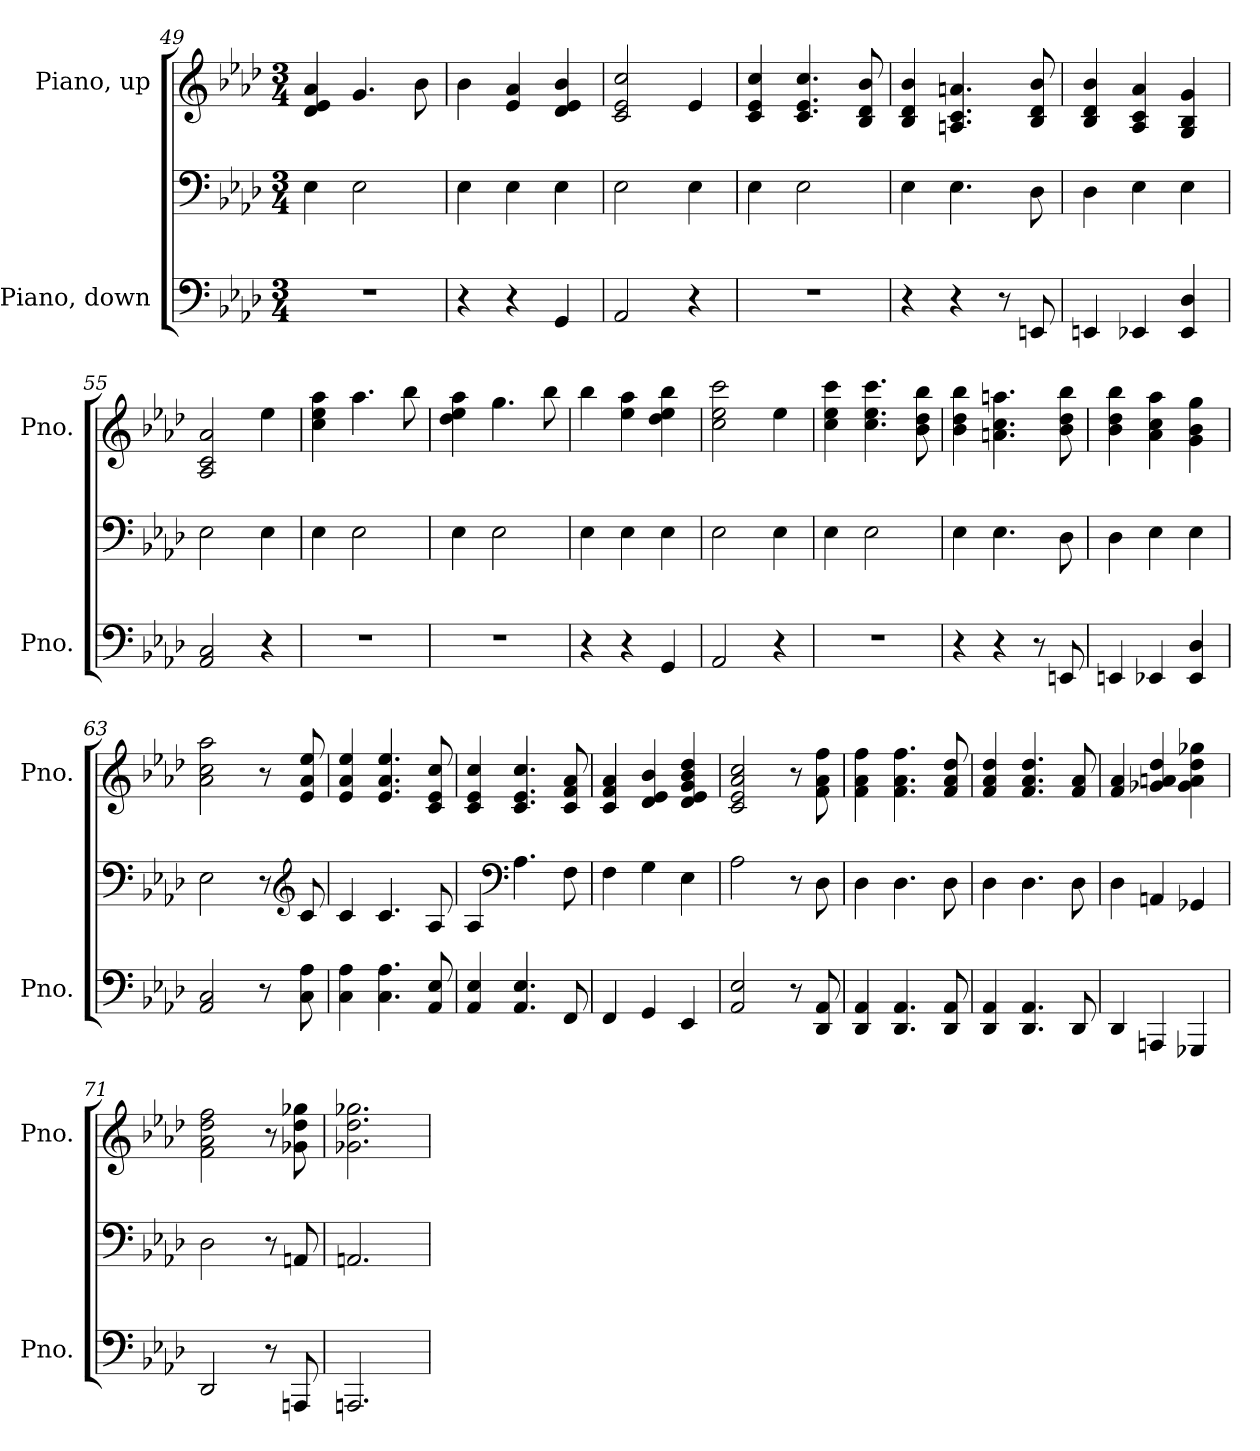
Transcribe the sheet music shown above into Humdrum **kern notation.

**kern	**kern	**kern
*part2	*part2	*part1
*staff3	*staff2	*staff1
*I"Piano, down	*	*I"Piano, up
*I'Pno.	*	*I'Pno.
*clefF4	*clefF4	*clefG2
*k[b-e-a-d-]	*k[b-e-a-d-]	*k[b-e-a-d-]
*M3/4	*M3/4	*M3/4
=49	=49	=49
2.r	4E-\	4d-/ 4e-/ 4a-/
.	2E-\	4.g/
.	.	8b-\
=50	=50	=50
4r	4E-\	4b-\
4r	4E-\	4e-/ 4a-/
4GG/	4E-\	4d-/ 4e-/ 4b-/
!!LO:LB:g=z
=51	=51	=51
2AA-/	2E-\	2c/ 2e-/ 2cc/
4r	4E-\	4e-/
=52	=52	=52
2.r	4E-\	4c/ 4e-/ 4cc/
.	2E-\	4.c/ 4.e-/ 4.cc/
.	.	8B-/ 8d-/ 8b-/
=53	=53	=53
4r	4E-\	4B-/ 4d-/ 4b-/
4r	4.E-\	4.An/ 4.c/ 4.an/
8r	.	.
8EEn/	8D-\	8B-/ 8d-/ 8b-/
=54	=54	=54
4EEn/	4D-\	4B-/ 4d-/ 4b-/
4EE-X/	4E-\	4A-/ 4c/ 4a-/
4EE-/ 4D-/	4E-\	4G/ 4B-/ 4g/
=55	=55	=55
2AA-/ 2C/	2E-\	2A-/ 2c/ 2a-/
4r	4E-\	4ee-\
=56	=56	=56
2.r	4E-\	4cc\ 4ee-\ 4aa-\
.	2E-\	4.aa-\
.	.	8bb-\
=57	=57	=57
2.r	4E-\	4dd-\ 4ee-\ 4aa-\
.	2E-\	4.gg\
.	.	8bb-\
=58	=58	=58
4r	4E-\	4bb-\
4r	4E-\	4ee-\ 4aa-\
4GG/	4E-\	4dd-\ 4ee-\ 4bb-\
!!LO:PB:g=z
=59	=59	=59
2AA-/	2E-\	2cc\ 2ee-\ 2ccc\
4r	4E-\	4ee-\
=60	=60	=60
2.r	4E-\	4cc\ 4ee-\ 4ccc\
.	2E-\	4.cc\ 4.ee-\ 4.ccc\
.	.	8b-\ 8dd-\ 8bb-\
=61	=61	=61
4r	4E-\	4b-\ 4dd-\ 4bb-\
4r	4.E-\	4.an\ 4.cc\ 4.aan\
8r	.	.
8EEn/	8D-\	8b-\ 8dd-\ 8bb-\
=62	=62	=62
4EEn/	4D-\	4b-\ 4dd-\ 4bb-\
4EE-X/	4E-\	4a-\ 4cc\ 4aa-\
4EE-/ 4D-/	4E-\	4g\ 4b-\ 4gg\
=63	=63	=63
2AA-/ 2C/	2E-\	2a-\ 2cc\ 2aa-\
8r	8r	8r
*	*clefG2	*
8C\ 8A-\	8c/	8e-/ 8a-/ 8ee-/
=64	=64	=64
4C\ 4A-\	4c/	4e-/ 4a-/ 4ee-/
4.C\ 4.A-\	4.c/	4.e-/ 4.a-/ 4.ee-/
8AA-/ 8E-/	8A-/	8c/ 8e-/ 8cc/
=65	=65	=65
4AA-/ 4E-/	4A-/	4c/ 4e-/ 4cc/
*	*clefF4	*
4.AA-/ 4.E-/	4.A-\	4.c/ 4.e-/ 4.cc/
8FF/	8F\	8c/ 8f/ 8a-/
!!LO:LB:g=z
=66	=66	=66
4FF/	4F\	4c/ 4f/ 4a-/
4GG/	4G\	4d-/ 4e-/ 4b-/
4EE-/	4E-\	4d-/ 4e-/ 4g/ 4b-/ 4dd-/
=67	=67	=67
2AA-/ 2E-/	2A-\	2c/ 2e-/ 2a-/ 2cc/
8r	8r	8r
8DD-/ 8AA-/	8D-\	8f\ 8a-\ 8ff\
=68	=68	=68
4DD-/ 4AA-/	4D-\	4f\ 4a-\ 4ff\
4.DD-/ 4.AA-/	4.D-\	4.f\ 4.a-\ 4.ff\
8DD-/ 8AA-/	8D-\	8f/ 8a-/ 8dd-/
=69	=69	=69
4DD-/ 4AA-/	4D-\	4f/ 4a-/ 4dd-/
4.DD-/ 4.AA-/	4.D-\	4.f/ 4.a-/ 4.dd-/
8DD-/	8D-\	8f/ 8a-/
=70	=70	=70
4DD-/	4D-\	4f/ 4a-/
4AAAn/	4AAn/	4g-X/ 4an/ 4dd-/
4GGG-X/	4GG-X/	4g-\ 4a\ 4dd-\ 4gg-X\
=71	=71	=71
2DD-/	2D-\	2f\ 2a-\ 2dd-\ 2ff\
8r	8r	8r
8AAAn/	8AAn/	8g-X\ 8dd-\ 8gg-X\
=72	=72	=72
2.AAAn/	2.AAn/	2.g-X\ 2.dd-\ 2.gg-X\
=	=	=
*-	*-	*-
